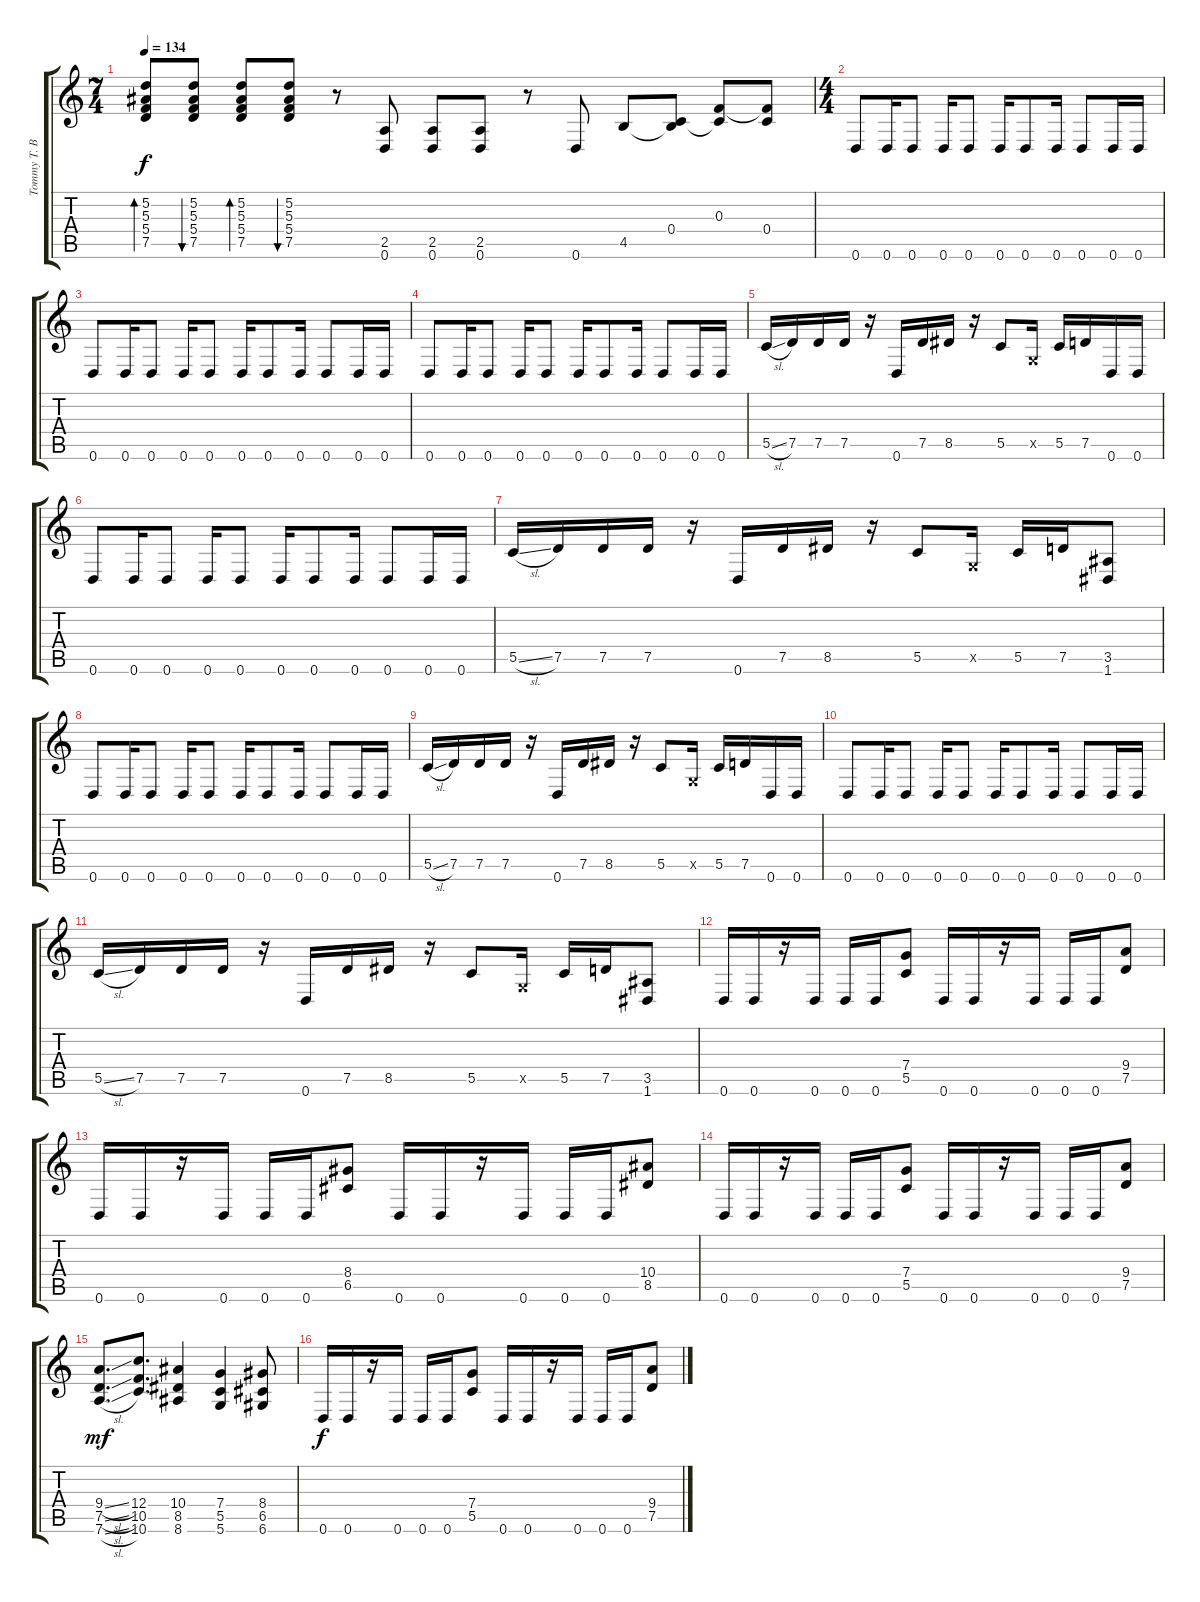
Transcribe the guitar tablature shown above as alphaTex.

\track ("Tommy T. Baron" "Tommy T. B") {instrument overdrivenguitar}
\staff {score tabs}
\tuning (D4 A3 F3 C3 G2 D2) {hide}
\ts (7 4)
\tempo 134
\clef g2
\ks c
(5.2 5.3 5.4 7.5).8{bd 120 dy f} (5.2 5.3 5.4 7.5).8{bu 120} (5.2 5.3 5.4 7.5).8{bd 120} (5.2 5.3 5.4 7.5).8{bu 120} r.8 (2.5 0.6).8 (2.5 0.6).8 (2.5 0.6).8 r.8 0.6.8 4.5.8 (0.4 4.5{t}).8 (0.3 0.4{t}).8 (0.3{t} 0.4).8 |
\ts (4 4)
0.6.8 0.6.16 0.6.8 0.6.16 0.6.8 0.6.16 0.6.8 0.6.16 0.6.8 0.6.16 0.6.16 |
0.6.8 0.6.16 0.6.8 0.6.16 0.6.8 0.6.16 0.6.8 0.6.16 0.6.8 0.6.16 0.6.16 |
0.6.8 0.6.16 0.6.8 0.6.16 0.6.8 0.6.16 0.6.8 0.6.16 0.6.8 0.6.16 0.6.16 |
5.5{sl}.16 7.5.16 7.5.16 7.5.16 r.16 0.6.16 7.5.16 8.5.16 r.16 5.5.8 0.5{x}.16 5.5.16 7.5.16 0.6.16 0.6.16 |
0.6.8 0.6.16 0.6.8 0.6.16 0.6.8 0.6.16 0.6.8 0.6.16 0.6.8 0.6.16 0.6.16 |
5.5{sl}.16 7.5.16 7.5.16 7.5.16 r.16 0.6.16 7.5.16 8.5.16 r.16 5.5.8 0.5{x}.16 5.5.16 7.5.16 (3.5 1.6).8 |
0.6.8 0.6.16 0.6.8 0.6.16 0.6.8 0.6.16 0.6.8 0.6.16 0.6.8 0.6.16 0.6.16 |
5.5{sl}.16 7.5.16 7.5.16 7.5.16 r.16 0.6.16 7.5.16 8.5.16 r.16 5.5.8 0.5{x}.16 5.5.16 7.5.16 0.6.16 0.6.16 |
0.6.8 0.6.16 0.6.8 0.6.16 0.6.8 0.6.16 0.6.8 0.6.16 0.6.8 0.6.16 0.6.16 |
5.5{sl}.16 7.5.16 7.5.16 7.5.16 r.16 0.6.16 7.5.16 8.5.16 r.16 5.5.8 0.5{x}.16 5.5.16 7.5.16 (3.5 1.6).8 |
0.6.16 0.6.16 r.16 0.6.16 0.6.16 0.6.16 (7.4 5.5).8 0.6.16 0.6.16 r.16 0.6.16 0.6.16 0.6.16 (9.4 7.5).8 |
0.6.16 0.6.16 r.16 0.6.16 0.6.16 0.6.16 (8.4 6.5).8 0.6.16 0.6.16 r.16 0.6.16 0.6.16 0.6.16 (10.4 8.5).8 |
0.6.16 0.6.16 r.16 0.6.16 0.6.16 0.6.16 (7.4 5.5).8 0.6.16 0.6.16 r.16 0.6.16 0.6.16 0.6.16 (9.4 7.5).8 |
(9.4{sl} 7.5{sl} 7.6{sl}).8{d dy mf} (12.4 10.5 10.6).8{d} (10.4 8.5 8.6).4 (7.4 5.5 5.6).4 (8.4 6.5 6.6).8 |
0.6.16{dy f} 0.6.16 r.16 0.6.16 0.6.16 0.6.16 (7.4 5.5).8 0.6.16 0.6.16 r.16 0.6.16 0.6.16 0.6.16 (9.4 7.5).8
